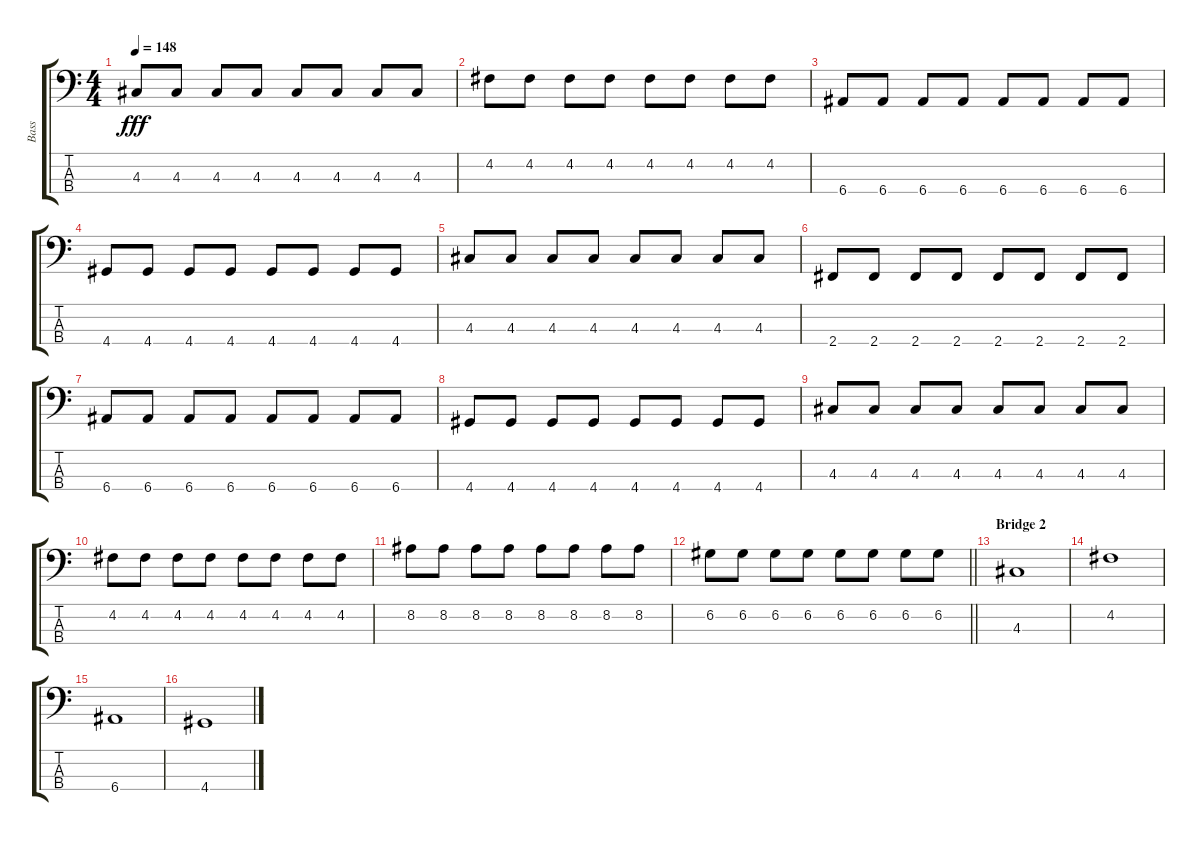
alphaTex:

\track ("Bass" "Bass") {instrument electricbasspick}
\staff {score tabs}
\tuning (G2 D2 A1 E1) {hide}
\ts (4 4)
\tempo 148
\clef f4
\ks c
4.3.8{dy fff} 4.3.8 4.3.8 4.3.8 4.3.8 4.3.8 4.3.8 4.3.8 |
4.2.8 4.2.8 4.2.8 4.2.8 4.2.8 4.2.8 4.2.8 4.2.8 |
6.4.8 6.4.8 6.4.8 6.4.8 6.4.8 6.4.8 6.4.8 6.4.8 |
4.4.8 4.4.8 4.4.8 4.4.8 4.4.8 4.4.8 4.4.8 4.4.8 |
4.3.8 4.3.8 4.3.8 4.3.8 4.3.8 4.3.8 4.3.8 4.3.8 |
2.4.8 2.4.8 2.4.8 2.4.8 2.4.8 2.4.8 2.4.8 2.4.8 |
6.4.8 6.4.8 6.4.8 6.4.8 6.4.8 6.4.8 6.4.8 6.4.8 |
4.4.8 4.4.8 4.4.8 4.4.8 4.4.8 4.4.8 4.4.8 4.4.8 |
4.3.8 4.3.8 4.3.8 4.3.8 4.3.8 4.3.8 4.3.8 4.3.8 |
4.2.8 4.2.8 4.2.8 4.2.8 4.2.8 4.2.8 4.2.8 4.2.8 |
8.2.8 8.2.8 8.2.8 8.2.8 8.2.8 8.2.8 8.2.8 8.2.8 |
\barLineRight lightlight
6.2.8 6.2.8 6.2.8 6.2.8 6.2.8 6.2.8 6.2.8 6.2.8 |
\section ("" "Bridge 2")
4.3.1 |
4.2.1 |
6.4.1 |
4.4.1
